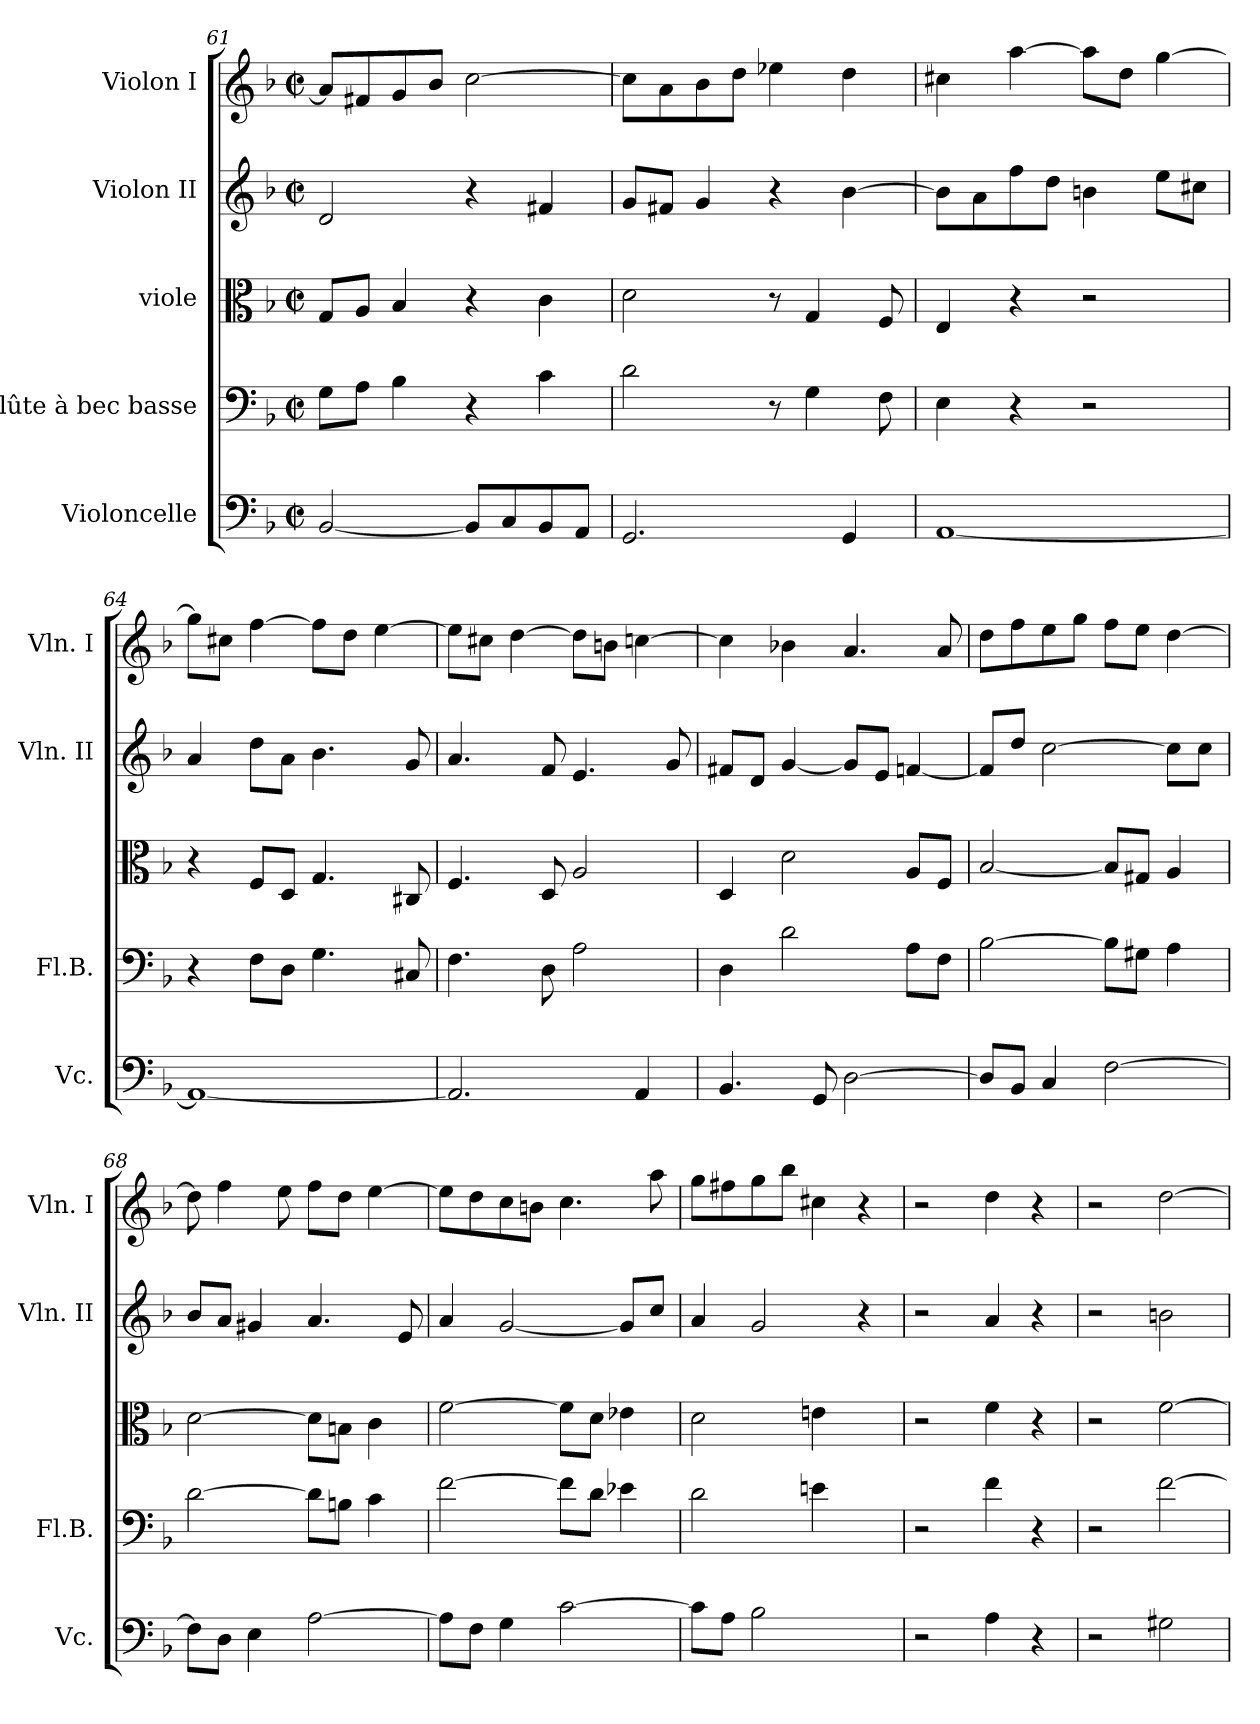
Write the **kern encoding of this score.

**kern	**kern	**kern	**kern	**kern
*part5	*part4	*part3	*part2	*part1
*staff5	*staff4	*staff3	*staff2	*staff1
*I"Violoncelle	*I"Flûte à bec basse	*I"viole	*I"Violon II	*I"Violon I
*I'Vc.	*I'Fl.B.	*	*I'Vln. II	*I'Vln. I
*clefF4	*clefF4	*clefC3	*clefG2	*clefG2
*	*ITrd-7c-12	*	*	*
*k[b-]	*k[b-]	*k[b-]	*k[b-]	*k[b-]
*d:	*d:	*d:	*d:	*d:
*M2/2	*M2/2	*M2/2	*M2/2	*M2/2
*met(c|)	*met(c|)	*met(c|)	*met(c|)	*met(c|)
=61	=61	=61	=61	=61
[2BB-/	8g\L	8G/L	2d/	8a/L]
.	8a\J	8A/J	.	8f#X/
.	4b-\	4B-/	.	8g/
.	.	.	.	8b-/J
8BB-/L]	4r	4r	4r	[2cc\
8C/	.	.	.	.
8BB-/	4cc\	4c\	4f#X/	.
8AA/J	.	.	.	.
=62	=62	=62	=62	=62
2.GG/	2dd\	2d\	8g/L	8cc\L]
.	.	.	8f#X/J	8a\
.	.	.	4g/	8b-\
.	.	.	.	8dd\J
.	8r	8r	4r	4ee-X\
.	4g\	4G/	.	.
4GG/	.	.	[4b-\	4dd\
.	8f\	8F/	.	.
!!LO:LB:g=z
=63	=63	=63	=63	=63
[1AA	4e\	4E/	8b-\L]	4cc#X\
.	.	.	8a\	.
.	4r	4r	8ff\	[4aa\
.	.	.	8dd\J	.
.	2r	2r	4bn\	8aa\L]
.	.	.	.	8dd\J
.	.	.	8ee\L	[4gg\
.	.	.	8cc#X\J	.
=64	=64	=64	=64	=64
1AA_	4r	4r	4a/	8gg\L]
.	.	.	.	8cc#X\J
.	8f\L	8F/L	8dd\L	[4ff\
.	8d\J	8D/J	8a\J	.
.	4.g\	4.G/	4.b-\	8ff\L]
.	.	.	.	8dd\J
.	.	.	.	[4ee\
.	8c#X/	8C#X/	8g/	.
=65	=65	=65	=65	=65
2.AA/]	4.f\	4.F/	4.a/	8ee\L]
.	.	.	.	8cc#X\J
.	.	.	.	[4dd\
.	8d\	8D/	8f/	.
.	2a\	2A/	4.e/	8dd\L]
.	.	.	.	8bn\J
4AA/	.	.	.	[4ccn\
.	.	.	8g/	.
=66	=66	=66	=66	=66
4.BB-/	4d\	4D/	8f#X/L	4cc\]
.	.	.	8d/J	.
.	2dd\	2d\	[4g/	4b-X\
8GG/	.	.	.	.
[2D\	.	.	8g/L]	4.a/
.	.	.	8e/J	.
.	8a\L	8A/L	[4fn/	.
.	8f\J	8F/J	.	8a/
!!LO:PB:g=z
=67	=67	=67	=67	=67
8D/L]	[2b-\	[2B-/	8f/L]	8dd\L
8BB-/J	.	.	8dd/J	8ff\
4C/	.	.	[2cc\	8ee\
.	.	.	.	8gg\J
[2F\	8b-\L]	8B-/L]	.	8ff\L
.	8g#X\J	8G#X/J	.	8ee\J
.	4a\	4A/	8cc\L]	[4dd\
.	.	.	8cc\J	.
=68	=68	=68	=68	=68
8F\L]	[2dd\	[2d\	8b-/L	8dd\]
8D\J	.	.	8a/J	4ff\
4E\	.	.	4g#X/	.
.	.	.	.	8ee\
[2A\	8dd\L]	8d\L]	4.a/	8ff\L
.	8bn\J	8Bn\J	.	8dd\J
.	4cc\	4c\	.	[4ee\
.	.	.	8e/	.
=69	=69	=69	=69	=69
8A\L]	[2ff\	[2f\	4a/	8ee\L]
8F\J	.	.	.	8dd\
4G\	.	.	[2g/	8cc\
.	.	.	.	8bn\J
[2c\	8ff\L]	8f\L]	.	4.cc\
.	8dd\J	8d\J	.	.
.	4ee-X\	4e-X\	8g/L]	.
.	.	.	8cc/J	8aa\
=70	=70	=70	=70	=70
8c\L]	2dd\	2d\	4a/	8gg\L
8A\J	.	.	.	8ff#X\
2B-\	.	.	2g/	8gg\
.	.	.	.	8bb-\J
.	4een\	4en\	.	4cc#X\
4ryy	4ryy	4ryy	4r	4r
!!LO:LB:g=z
=71	=71	=71	=71	=71
2r	2r	2r	2r	2r
4A\	4ff\	4f\	4a/	4dd\
4r	4r	4r	4r	4r
=72	=72	=72	=72	=72
2r	2r	2r	2r	2r
2G#X\	[2ff\	[2f\	2bn\	[2dd\
=	=	=	=	=
*-	*-	*-	*-	*-
